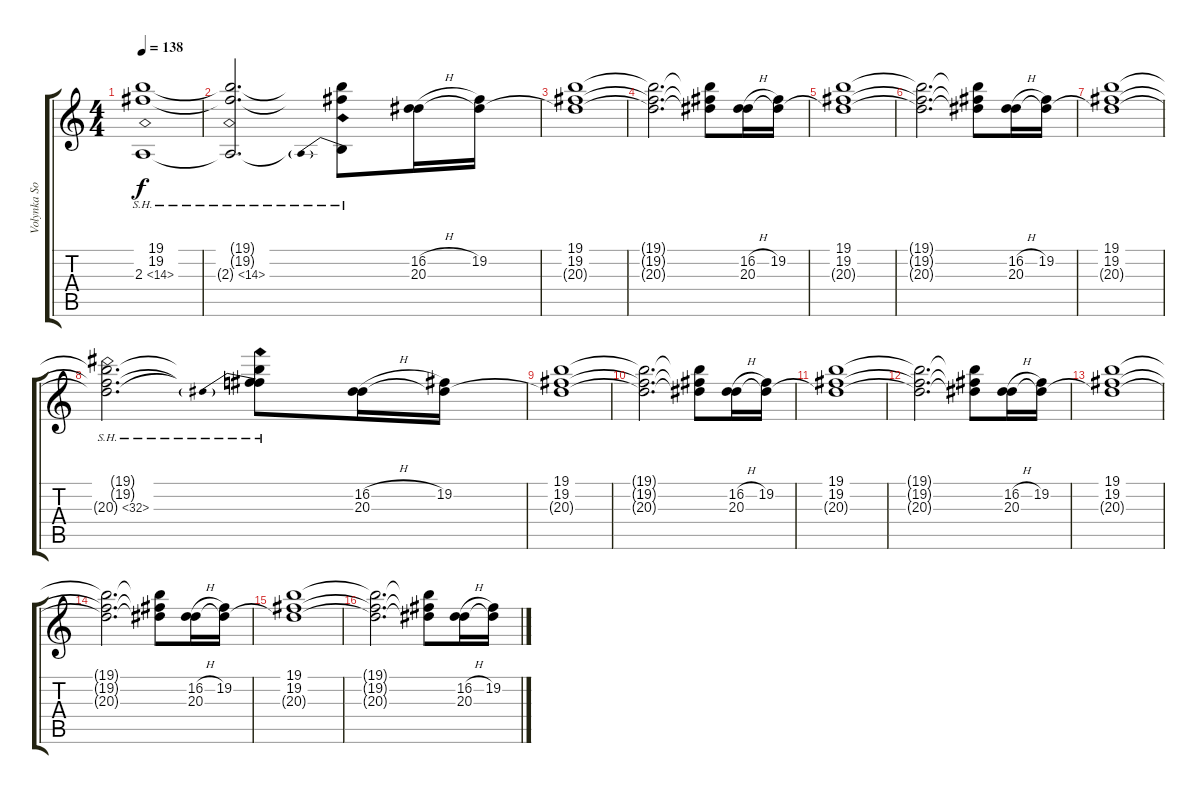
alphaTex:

\track ("Volynka Solo" "Volynka So") {instrument bagpipe}
\staff {score tabs}
\tuning (E4 B3 G3 D3 A2 E2) {hide}
\ts (4 4)
\tempo 138
\clef g2
\ks c
(19.1 19.2 2.3{sh 12 t}).1{dy f} |
(19.1{t} 19.2{t} 2.3{sh 12 t}).2{d} (19.1{t} 19.2{t} 2.3{be (prebend 0 4 60 4) sh 12 t}).8 (16.2{h} 20.3).16 (19.2 20.3{t}).16 |
(19.1 19.2 20.3{t}).1 |
(19.1{t} 19.2{t} 20.3{t}).2{d} (19.1{t} 19.2{t} 20.3{t}).8 (16.2{h} 20.3).16 (19.2 20.3{t}).16 |
(19.1 19.2 20.3{t}).1 |
(19.1{t} 19.2{t} 20.3{t}).2{d} (19.1{t} 19.2{t} 20.3{t}).8 (16.2{h} 20.3).16 (19.2 20.3{t}).16 |
(19.1 19.2 20.3{t}).1 |
(19.1{t} 19.2{t} 20.3{sh 12 t}).2{d} (19.1{t} 19.2{t} 20.3{be (prebend 0 4 60 4) sh 12 t}).8 (16.2{h} 20.3).16 (19.2 20.3{t}).16 |
(19.1 19.2 20.3{t}).1 |
(19.1{t} 19.2{t} 20.3{t}).2{d} (19.1{t} 19.2{t} 20.3{t}).8 (16.2{h} 20.3).16 (19.2 20.3{t}).16 |
(19.1 19.2 20.3{t}).1 |
(19.1{t} 19.2{t} 20.3{t}).2{d} (19.1{t} 19.2{t} 20.3{t}).8 (16.2{h} 20.3).16 (19.2 20.3{t}).16 |
(19.1 19.2 20.3{t}).1 |
(19.1{t} 19.2{t} 20.3{t}).2{d} (19.1{t} 19.2{t} 20.3{t}).8 (16.2{h} 20.3).16 (19.2 20.3{t}).16 |
(19.1 19.2 20.3{t}).1 |
(19.1{t} 19.2{t} 20.3{t}).2{d} (19.1{t} 19.2{t} 20.3{t}).8 (16.2{h} 20.3).16 (19.2 20.3{t}).16
